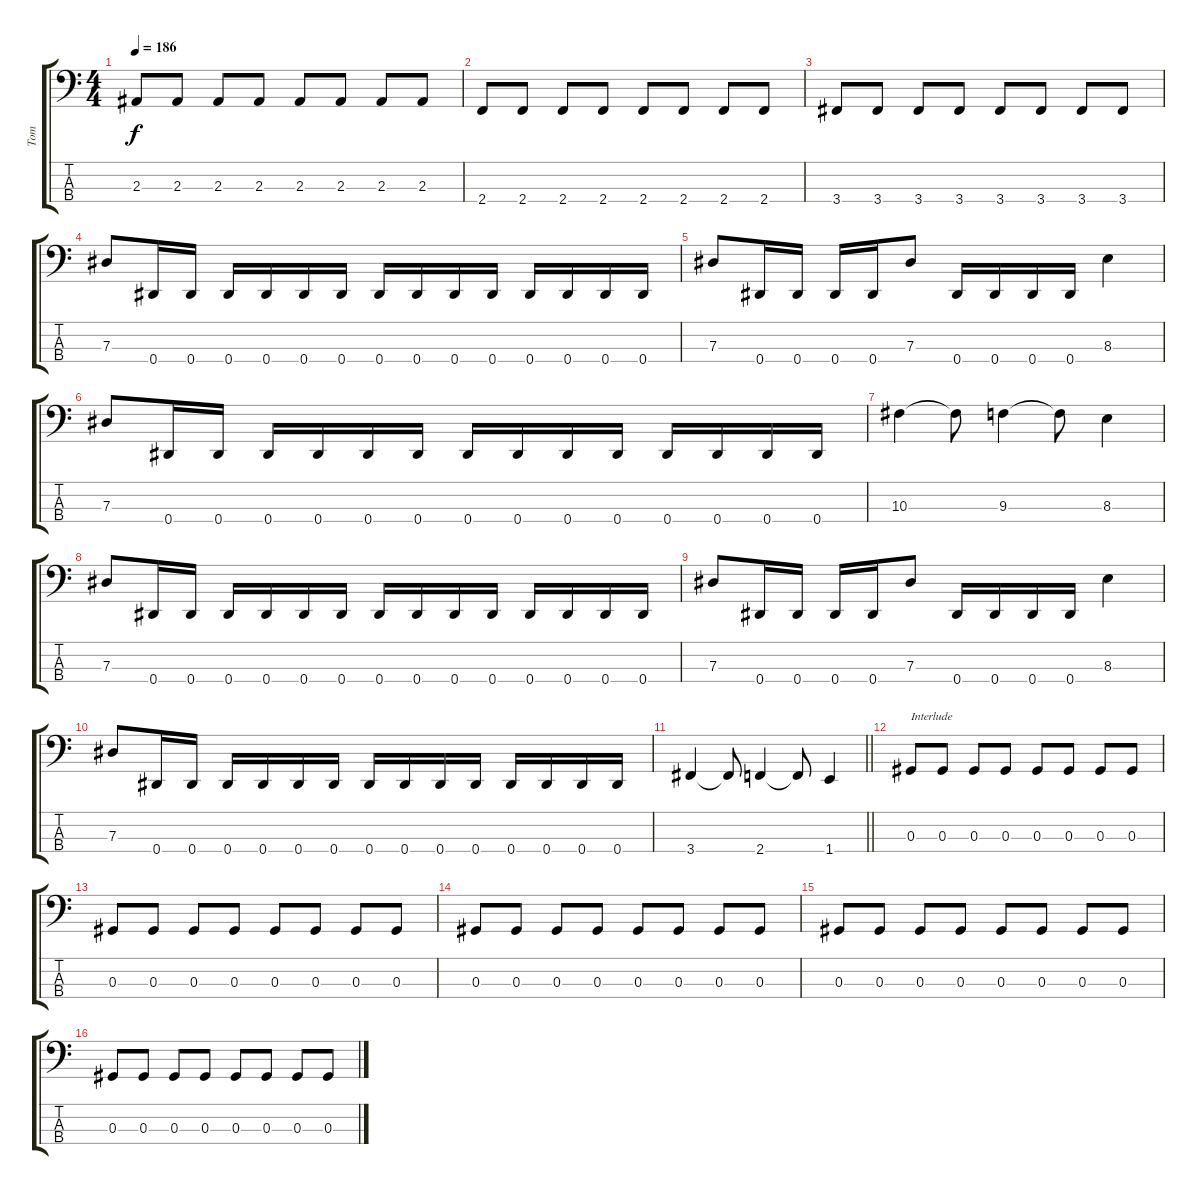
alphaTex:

\track ("Tom" "Tom") {instrument electricbasspick}
\staff {score tabs}
\tuning (Gb2 Db2 Ab1 Eb1) {hide}
\ts (4 4)
\tempo 186
\clef f4
\ks c
2.3.8{dy f} 2.3.8 2.3.8 2.3.8 2.3.8 2.3.8 2.3.8 2.3.8 |
2.4.8 2.4.8 2.4.8 2.4.8 2.4.8 2.4.8 2.4.8 2.4.8 |
3.4.8 3.4.8 3.4.8 3.4.8 3.4.8 3.4.8 3.4.8 3.4.8 |
7.3.8 0.4.16 0.4.16 0.4.16 0.4.16 0.4.16 0.4.16 0.4.16 0.4.16 0.4.16 0.4.16 0.4.16 0.4.16 0.4.16 0.4.16 |
7.3.8 0.4.16 0.4.16 0.4.16 0.4.16 7.3.8 0.4.16 0.4.16 0.4.16 0.4.16 8.3.4 |
7.3.8 0.4.16 0.4.16 0.4.16 0.4.16 0.4.16 0.4.16 0.4.16 0.4.16 0.4.16 0.4.16 0.4.16 0.4.16 0.4.16 0.4.16 |
10.3.4 10.3{t}.8 9.3.4 9.3{t}.8 8.3.4 |
7.3.8 0.4.16 0.4.16 0.4.16 0.4.16 0.4.16 0.4.16 0.4.16 0.4.16 0.4.16 0.4.16 0.4.16 0.4.16 0.4.16 0.4.16 |
7.3.8 0.4.16 0.4.16 0.4.16 0.4.16 7.3.8 0.4.16 0.4.16 0.4.16 0.4.16 8.3.4 |
7.3.8 0.4.16 0.4.16 0.4.16 0.4.16 0.4.16 0.4.16 0.4.16 0.4.16 0.4.16 0.4.16 0.4.16 0.4.16 0.4.16 0.4.16 |
\barLineRight lightlight
3.4.4 3.4{t}.8 2.4.4 2.4{t}.8 1.4.4 |
0.3.8{txt "Interlude"} 0.3.8 0.3.8 0.3.8 0.3.8 0.3.8 0.3.8 0.3.8 |
0.3.8 0.3.8 0.3.8 0.3.8 0.3.8 0.3.8 0.3.8 0.3.8 |
0.3.8 0.3.8 0.3.8 0.3.8 0.3.8 0.3.8 0.3.8 0.3.8 |
0.3.8 0.3.8 0.3.8 0.3.8 0.3.8 0.3.8 0.3.8 0.3.8 |
0.3.8 0.3.8 0.3.8 0.3.8 0.3.8 0.3.8 0.3.8 0.3.8
